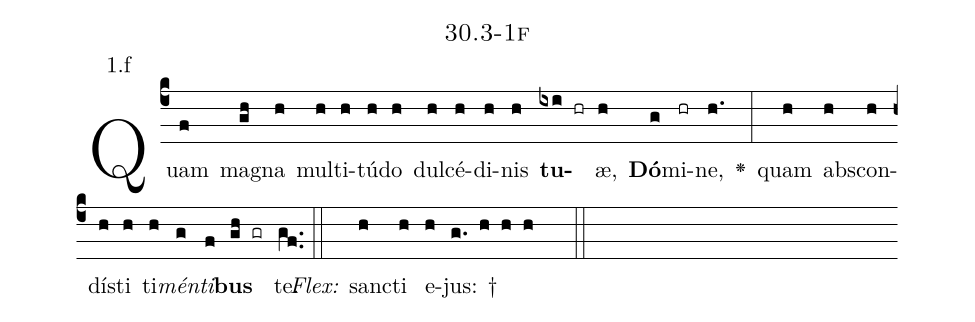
name: 30.3-1f;
annotation: 1.f;
%%
(c4)Quam(f) ma(gh)gna(h) mul(h)ti(h)tú(h)do(h) dul(h)cé(h)di(h)nis(h) <b>tu</b>(ixi hr)æ,(h) <b>Dó</b>(g)mi(hr)ne,(h.) <v>\greheightstar</v>(:) quam(h) abs(h)con(h)dís(h)ti(h) ti(h)<i>mén</i>(g)<i>ti</i>(f)<b>bus</b>(gh gr) te.(gf..) (::)
<i>Flex:</i>()  sanc(h)ti(h) e(h)jus: †(g. h h h  ::)

%E(h) u(h) o(g) u(f) a(gh) e.(gf..) (::)
